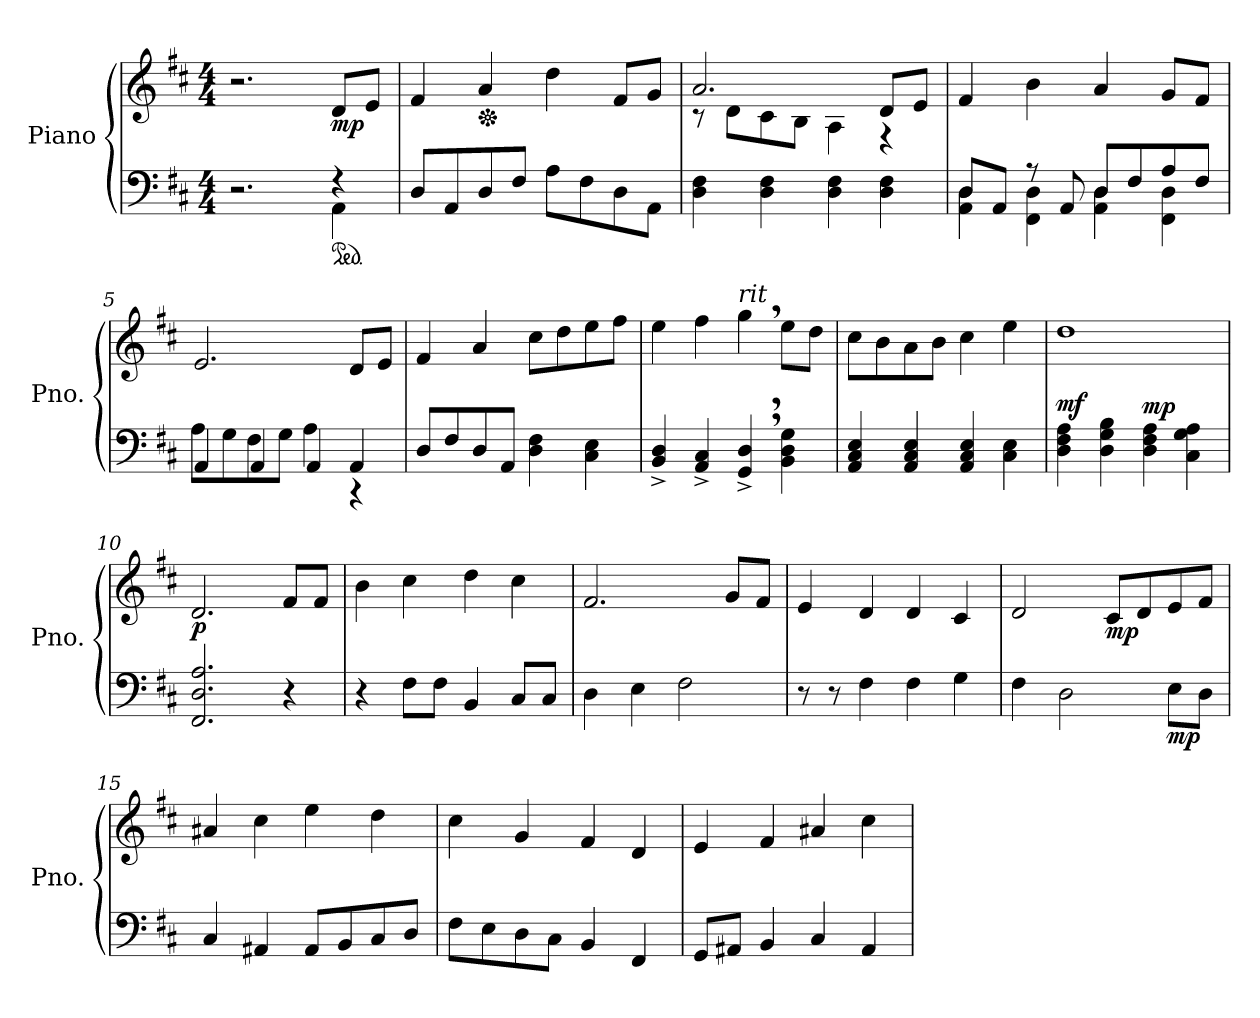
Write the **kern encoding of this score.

**kern	**kern	**dynam
*part1	*part1	*part1
*staff2	*staff1	*staff1/2
*I"Piano	*	*
*I'Pno.	*	*
*clefF4	*clefG2	*
*k[f#c#]	*k[f#c#]	*
*M4/4	*M4/4	*
*MM72	*MM72	*
=1	=1	=1
*^	*	*
2.r	2.ryy	2.r	.
*ped	*	*	*
!	!	!	!LO:DY:b
4r	4AA\	8d/L	mp
.	.	8e/J	.
*v	*v	*	*
=2	=2	=2
8D/L	4f#/	.
8AA/	.	.
*	*Xped	*
8D/	4a/	.
8F#/J	.	.
8A\L	4dd\	.
8F#\	.	.
8D\	8f#/L	.
8AA\J	8g/J	.
=3	=3	=3
*	*^	*
4D\ 4F#\	2.a/	8r	.
.	.	8d\L	.
4D\ 4F#\	.	8c#\	.
.	.	8B\J	.
4D\ 4F#\	.	4A\	.
4D\ 4F#\	8d/L	4r	.
.	8e/J	.	.
*	*v	*v	*
=4	=4	=4
*^	*	*
8D/L	4AA\ 4D\	4f#/	.
8AA/J	.	.	.
8r	4FF#\ 4D\	4b\	.
8AA/	.	.	.
8D/L	4AA\ 4D\	4a/	.
8F#/	.	.	.
8A/	4FF#\ 4D\	8g/L	.
8F#/J	.	8f#/J	.
=5	=5	=5	=5
4AA/	8A\L	2.e/	.
.	8G\	.	.
4AA/	8F#\	.	.
.	8G\J	.	.
4AA/	4A\	.	.
4AA/	4r	8d/L	.
.	.	8e/J	.
*v	*v	*	*
!!LO:LB:g=z
=6	=6	=6
8D/L	4f#/	.
8F#/	.	.
8D/	4a/	.
8AA/J	.	.
4D\ 4F#\	8cc#\L	.
.	8dd\	.
4C#\ 4E\	8ee\	.
.	8ff#\J	.
=7	=7	=7
4BB/^ 4D/^	4ee\	.
4AA/^ 4C#/^	4ff#\	.
!	!LO:TX:a:i:t=rit	!
4GG/^, 4D/^,	4gg,\	.
4BB\ 4D\ 4G\	8ee\L	.
.	8dd\J	.
=8	=8	=8
4AA/ 4C#/ 4E/	8cc#\L	.
.	8b\	.
4AA/ 4C#/ 4E/	8a\	.
.	8b\J	.
4AA/ 4C#/ 4E/	4cc#\	.
4C#\ 4E\	4ee\	.
=9	=9	=9
!	!	!LO:DY:a=2
4D\ 4F#\ 4A\	1dd	mf
4D\ 4G\ 4B\	.	.
!	!	!LO:DY:a=2
4D\ 4F#\ 4A\	.	mp
4C#\ 4G\ 4A\	.	.
=10	=10	=10
!	!	!LO:DY:a=2
2.FF#/ 2.D/ 2.A/	2.d/	p
4r	8f#/L	.
.	8f#/J	.
=11	=11	=11
4r	4b\	.
8F#\L	4cc#\	.
8F#\J	.	.
4BB/	4dd\	.
8C#/L	4cc#\	.
8C#/J	.	.
=12	=12	=12
4D\	2.f#/	.
4E\	.	.
2F#\	.	.
.	8g/L	.
.	8f#/J	.
!!LO:LB:g=z
=13	=13	=13
8r	4e/	.
8r	.	.
4F#\	4d/	.
4F#\	4d/	.
4G\	4c#/	.
=14	=14	=14
4F#\	2d/	.
2D\	.	.
!	!	!LO:DY:b
.	8c#/L	mp
.	8d/	.
!	!	!LO:DY:b=2
8E\L	8e/	mp
8D\J	8f#/J	.
=15	=15	=15
4C#/	4a#X/	.
4AA#X/	4cc#\	.
8AA#/L	4ee\	.
8BB/	.	.
8C#/	4dd\	.
8D/J	.	.
=16	=16	=16
8F#\L	4cc#\	.
8E\	.	.
8D\	4g/	.
8C#\J	.	.
4BB/	4f#/	.
4FF#/	4d/	.
=17	=17	=17
8GG/L	4e/	.
8AA#X/J	.	.
4BB/	4f#/	.
4C#/	4a#X/	.
4AA#/	4cc#\	.
=	=	=
*-	*-	*-
